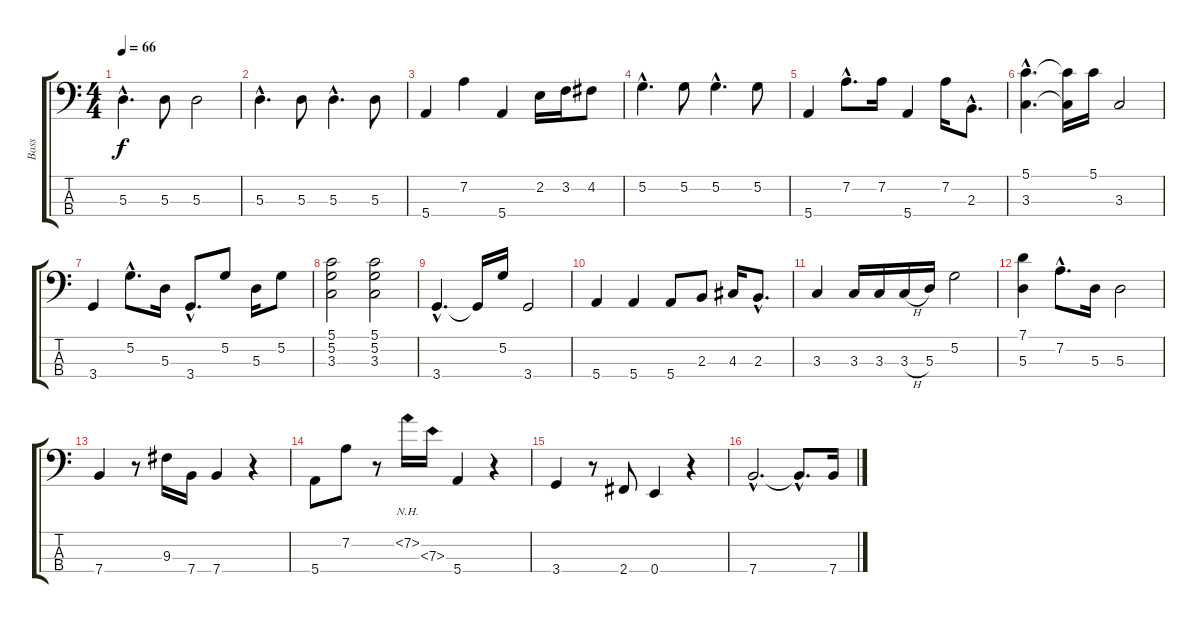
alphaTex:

\track ("Bass" "Bass") {instrument electricbassfinger}
\staff {score tabs}
\tuning (G2 D2 A1 E1) {hide}
\ts (4 4)
\tempo 66
\clef f4
\ks c
5.3{hac}.4{d dy f} 5.3.8 5.3.2 |
5.3{hac}.4{d} 5.3.8 5.3{hac}.4{d} 5.3.8 |
5.4.4 7.2.4 5.4.4 2.2.16 3.2.16 4.2.8 |
5.2{hac}.4{d} 5.2.8 5.2{hac}.4{d} 5.2.8 |
5.4.4 7.2{hac}.8{d} 7.2.16 5.4.4 7.2.16 2.3{hac}.8{d} |
(5.1{hac} 3.3{hac}).4{d} (5.1{t} 3.3{t}).16 5.1.16 3.3.2 |
3.4.4 5.2{hac}.8{d} 5.3.16 3.4{hac}.8{d} 5.2.8 5.3.16 5.2.8 |
(5.1 5.2 3.3).2 (5.1 5.2 3.3).2 |
3.4{hac}.4{d} 3.4{t}.16 5.2.16 3.4.2 |
5.4.4 5.4.4 5.4.8 2.3.8 4.3.16 2.3{hac}.8{d} |
3.3.4 3.3.16 3.3.16 3.3{h}.16 5.3.16 5.2.2 |
(7.1 5.3).4 7.2{hac}.8{d} 5.3.16 5.3.2 |
7.4.4 r.8 9.3.16 7.4.16 7.4.4 r.4 |
5.4.8 7.2.8 r.8 7.2{nh}.16 7.3{nh}.16 5.4.4 r.4 |
3.4.4 r.8 2.4.8 0.4.4 r.4 |
7.4{hac}.2{d} 7.4{hac t}.8{d} 7.4.16
